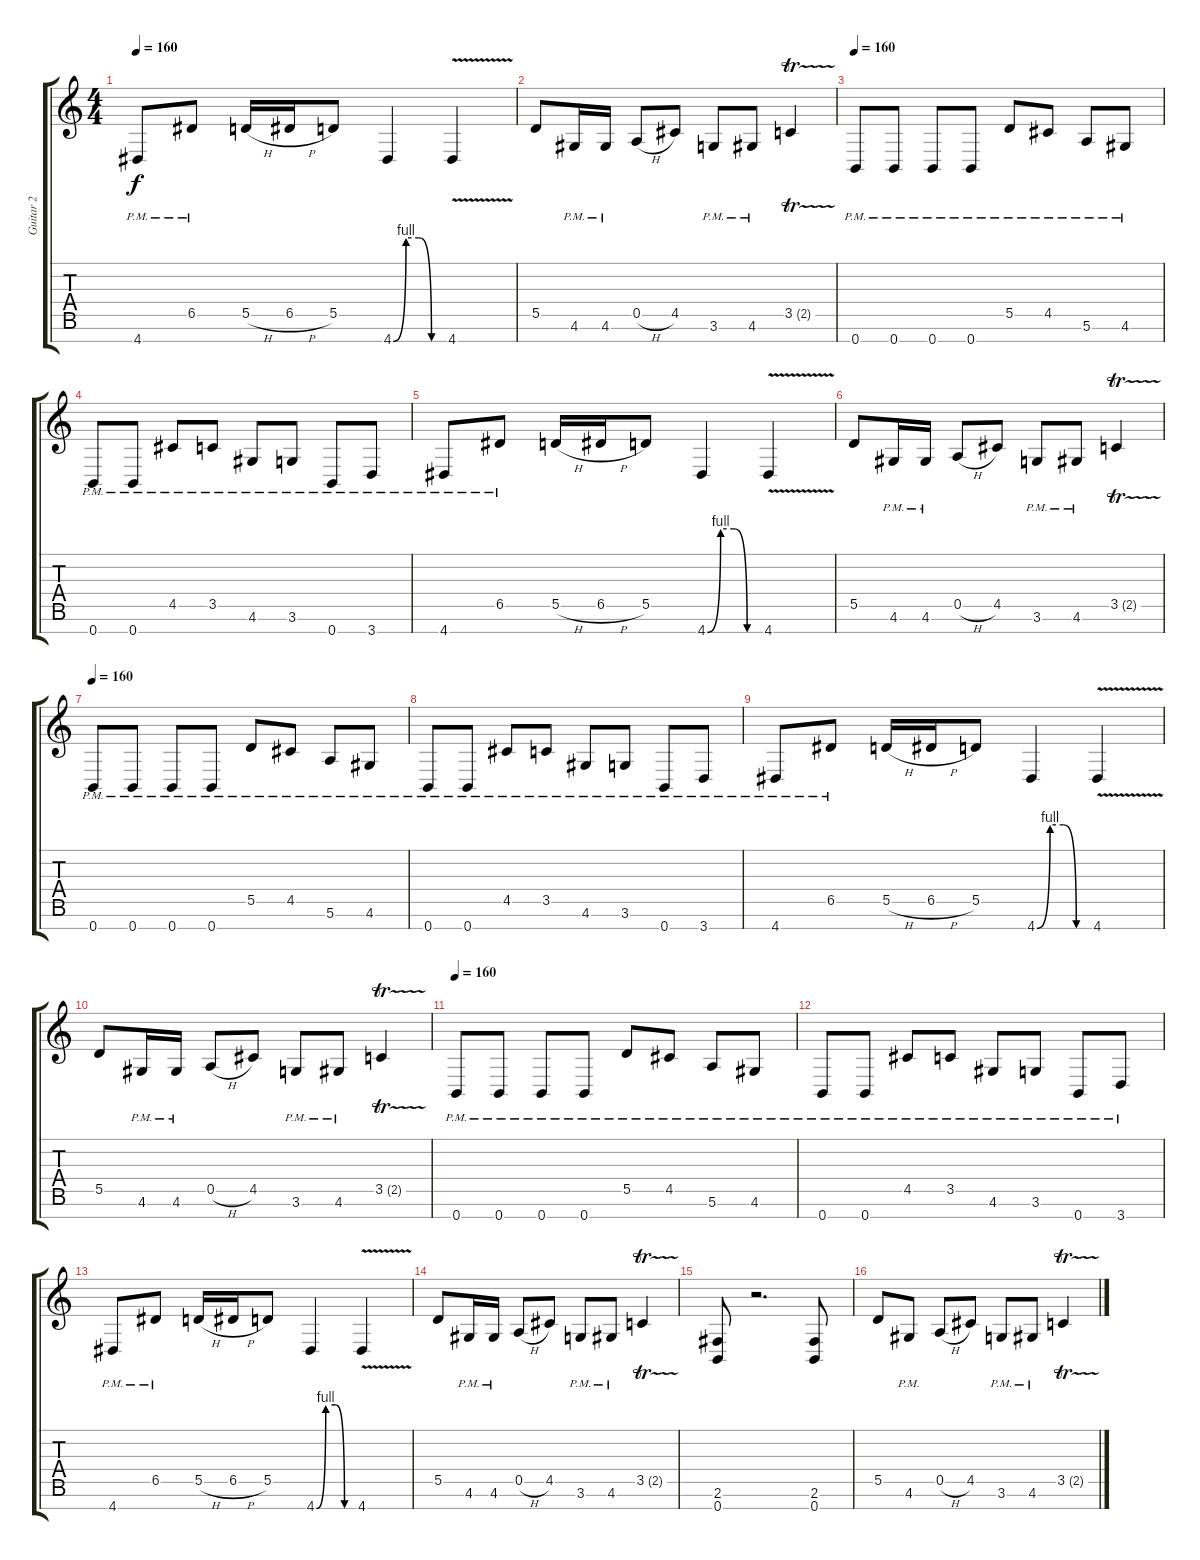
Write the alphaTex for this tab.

\track ("Guitar 2            " "Guitar 2  ") {instrument distortionguitar}
\staff {score tabs}
\tuning (E4 B3 G3 D3 A2 E2 B1) {hide}
\ts (4 4)
\tempo 160
\clef g2
\ks c
4.7{pm}.8{dy f} 6.5{pm}.8 5.5{h}.16 6.5{h}.16 5.5.8 4.7{be (custom 0 0 15 4 30 4 45 0 60 0)}.4 4.7{v}.4 |
5.5.8 4.6{pm}.16 4.6{pm}.16 0.5{h}.8 4.5.8 3.6{pm}.8 4.6{pm}.8 3.5{tr (2 16)}.4 |
\tempo 160
0.7{pm}.8 0.7{pm}.8 0.7{pm}.8 0.7{pm}.8 5.5{pm}.8 4.5{pm}.8 5.6{pm}.8 4.6{pm}.8 |
0.7{pm}.8 0.7{pm}.8 4.5{pm}.8 3.5{pm}.8 4.6{pm}.8 3.6{pm}.8 0.7{pm}.8 3.7{pm}.8 |
4.7{pm}.8 6.5{pm}.8 5.5{h}.16 6.5{h}.16 5.5.8 4.7{be (custom 0 0 15 4 30 4 45 0 60 0)}.4 4.7{v}.4 |
5.5.8 4.6{pm}.16 4.6{pm}.16 0.5{h}.8 4.5.8 3.6{pm}.8 4.6{pm}.8 3.5{tr (2 16)}.4 |
\tempo 160
0.7{pm}.8 0.7{pm}.8 0.7{pm}.8 0.7{pm}.8 5.5{pm}.8 4.5{pm}.8 5.6{pm}.8 4.6{pm}.8 |
0.7{pm}.8 0.7{pm}.8 4.5{pm}.8 3.5{pm}.8 4.6{pm}.8 3.6{pm}.8 0.7{pm}.8 3.7{pm}.8 |
4.7{pm}.8 6.5{pm}.8 5.5{h}.16 6.5{h}.16 5.5.8 4.7{be (custom 0 0 15 4 30 4 45 0 60 0)}.4 4.7{v}.4 |
5.5.8 4.6{pm}.16 4.6{pm}.16 0.5{h}.8 4.5.8 3.6{pm}.8 4.6{pm}.8 3.5{tr (2 16)}.4 |
\tempo 160
0.7{pm}.8 0.7{pm}.8 0.7{pm}.8 0.7{pm}.8 5.5{pm}.8 4.5{pm}.8 5.6{pm}.8 4.6{pm}.8 |
0.7{pm}.8 0.7{pm}.8 4.5{pm}.8 3.5{pm}.8 4.6{pm}.8 3.6{pm}.8 0.7{pm}.8 3.7{pm}.8 |
4.7{pm}.8 6.5{pm}.8 5.5{h}.16 6.5{h}.16 5.5.8 4.7{be (custom 0 0 15 4 30 4 45 0 60 0)}.4 4.7{v}.4 |
5.5.8 4.6{pm}.16 4.6{pm}.16 0.5{h}.8 4.5.8 3.6{pm}.8 4.6{pm}.8 3.5{tr (2 16)}.4 |
(2.6 0.7).8 r.2{d} (2.6 0.7).8 |
5.5.8 4.6{pm}.8 0.5{h}.8 4.5.8 3.6{pm}.8 4.6{pm}.8 3.5{tr (2 16)}.4
